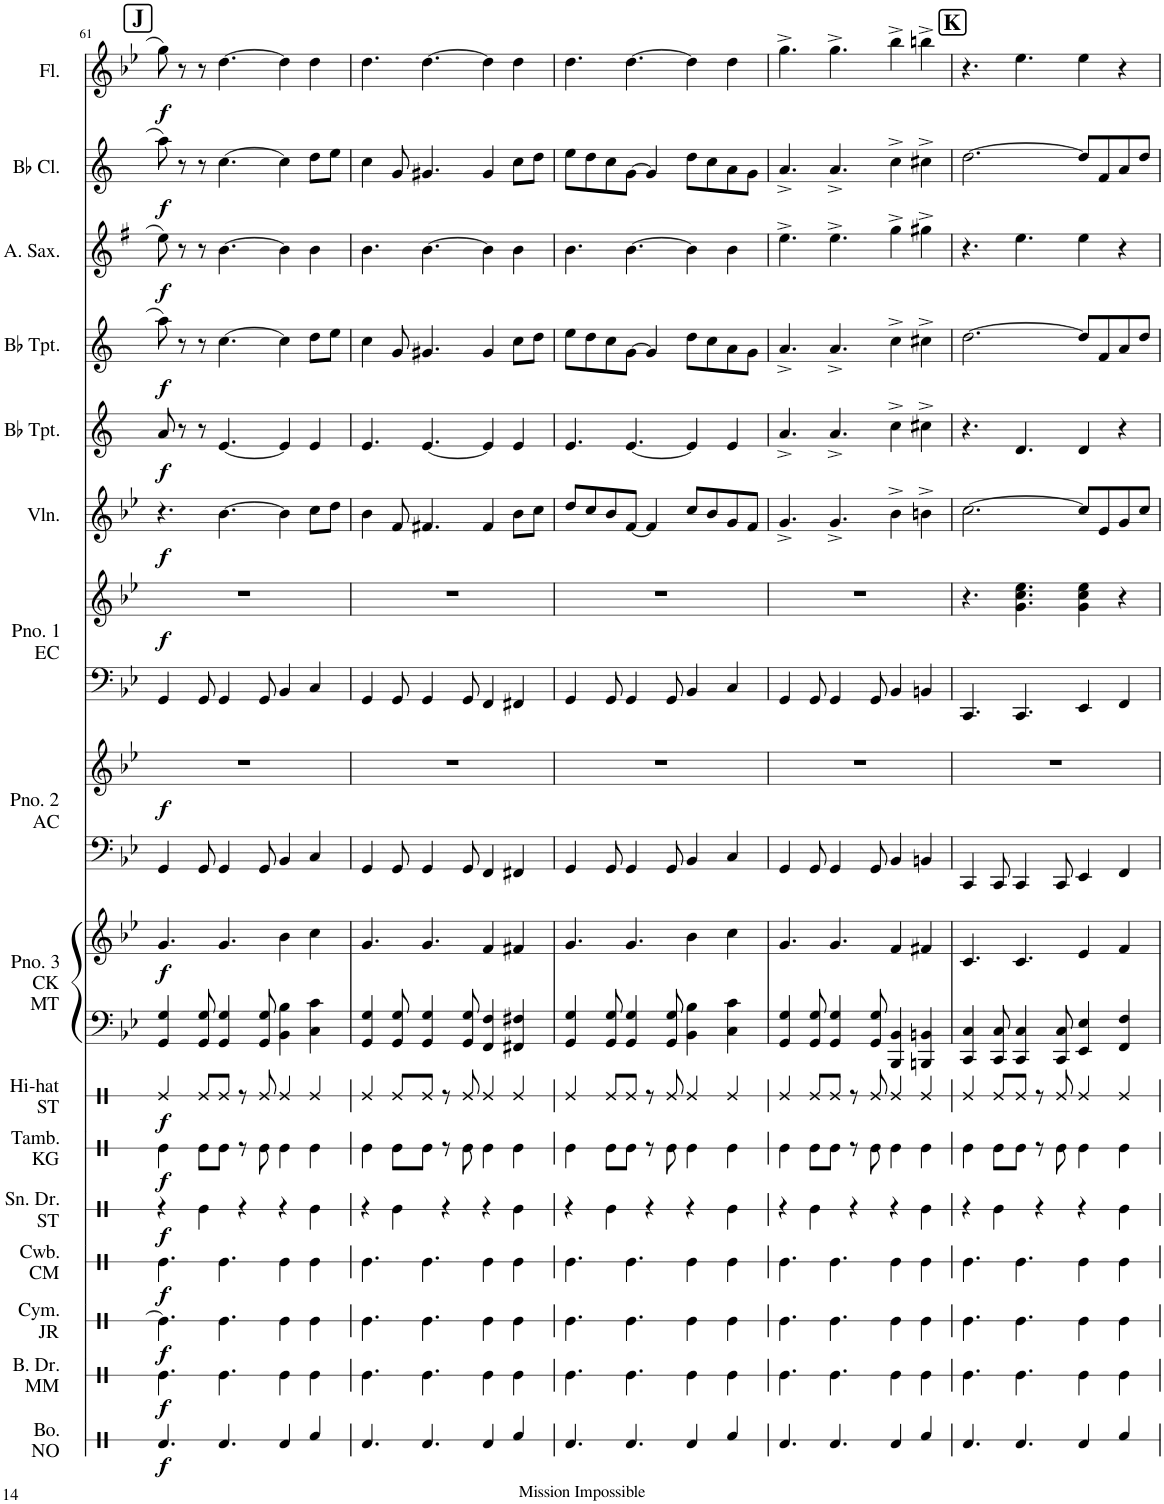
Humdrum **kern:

**kern	**dynam	**kern	**dynam	**kern	**dynam	**kern	**dynam	**kern	**dynam	**kern	**dynam	**kern	**dynam	**kern	**kern	**dynam	**kern	**kern	**dynam	**kern	**kern	**dynam	**kern	**dynam	**kern	**dynam	**kern	**dynam	**kern	**dynam	**kern	**dynam	**kern	**dynam
*part16	*part16	*part15	*part15	*part14	*part14	*part13	*part13	*part12	*part12	*part11	*part11	*part10	*part10	*part9	*part9	*part9	*part8	*part8	*part8	*part7	*part7	*part7	*part6	*part6	*part5	*part5	*part4	*part4	*part3	*part3	*part2	*part2	*part1	*part1
*staff19	*staff19	*staff18	*staff18	*staff17	*staff17	*staff16	*staff16	*staff15	*staff15	*staff14	*staff14	*staff13	*staff13	*staff12	*staff11	*staff11/12	*staff10	*staff9	*staff9/10	*staff8	*staff7	*staff7/8	*staff6	*staff6	*staff5	*staff5	*staff4	*staff4	*staff3	*staff3	*staff2	*staff2	*staff1	*staff1
*I"Bongos Nick	*	*I"Bass Drum Michael	*	*I"Cymbal Jordan	*	*I"Cowbell Christina M	*	*I"Snare Drum Seth	*	*I"Tambourine Kara	*	*I"Hi-hat Sarah	*	*I"Piano 3 Christina Mercy	*	*	*I"Piano 2 Aaron	*	*	*I"Piano 1 Ethan	*	*	*I"Violin	*	*I"Bb Trumpet 2	*	*I"Trumpet 1	*	*I"Alto Saxophone	*	*I"Bb Clarinet	*	*I"Flute	*
*I'Bo. NO	*	*I'B. Dr. MM	*	*I'Cym. JR	*	*I'Cwb. CM	*	*I'Sn. Dr. ST	*	*	*	*	*	*	*	*	*	*	*	*	*	*	*I'Vln.	*	*I'Bb Tpt.	*	*	*	*I'A. Sax.	*	*I'Bb Cl.	*	*I'Fl.	*
!!LO:PB:g=z
*clefX	*	*clefX	*	*clefX	*	*clefX	*	*clefX	*	*clefX	*	*clefX	*	*clefF4	*clefG2	*	*clefF4	*clefG2	*	*clefF4	*clefG2	*	*clefG2	*	*clefG2	*	*clefG2	*	*clefG2	*	*clefG2	*	*clefG2	*
*	*	*	*	*	*	*	*	*	*	*	*	*	*	*	*	*	*	*	*	*	*	*	*	*	*Trd1c2	*	*Trd1c2	*	*Trd5c9	*	*Trd1c2	*	*	*
*k[]	*	*k[]	*	*k[]	*	*k[]	*	*k[]	*	*k[]	*	*k[]	*	*k[b-e-]	*k[b-e-]	*	*k[b-e-]	*k[b-e-]	*	*k[b-e-]	*k[b-e-]	*	*k[b-e-]	*	*k[]	*	*k[]	*	*k[f#]	*	*k[]	*	*k[b-e-]	*
*M5/4	*	*M5/4	*	*M5/4	*	*M5/4	*	*M5/4	*	*M5/4	*	*M5/4	*	*M5/4	*M5/4	*	*M5/4	*M5/4	*	*M5/4	*M5/4	*	*M5/4	*	*M5/4	*	*M5/4	*	*M5/4	*	*M5/4	*	*M5/4	*
!!LO:REH:place=s1:a:B:cj:fs=14:t=J
=61	=61	=61	=61	=61	=61	=61	=61	=61	=61	=61	=61	=61	=61	=61	=61	=61	=61	=61	=61	=61	=61	=61	=61	=61	=61	=61	=61	=61	=61	=61	=61	=61	=61	=61
!	!LO:DY:b	!	!LO:DY:b	!	!LO:DY:b	!	!LO:DY:b	!	!LO:DY:b	!	!LO:DY:b	!	!LO:DY:b	!	!	!LO:DY:b	!	!	!LO:DY:b	!	!	!LO:DY:b	!	!LO:DY:b	!	!LO:DY:b	!	!LO:DY:b	!	!LO:DY:b	!	!LO:DY:b	!	!LO:DY:b
4.Rd/	f	4.Re\	f	4.Re\]	f	4.Re\	f	4r	f	4Re\	f	4Re/	f	4GG/ 4G/	4.g/	f	4GG/	4%5r	f	4GG/	4%5r	f	4.r	f	8a/	f	8aa\	f	8ee\	f	8aa\	f	8gg\	f
.	.	.	.	.	.	.	.	.	.	.	.	.	.	.	.	.	.	.	.	.	.	.	.	.	8r	.	8r	.	8r	.	8r	.	8r	.
.	.	.	.	.	.	.	.	4Re\	.	8Re\L	.	8Re/L	.	8GG/ 8G/	.	.	8GG/	.	.	8GG/	.	.	.	.	8r	.	8r	.	8r	.	8r	.	8r	.
4.Rd/	.	4.Re\	.	4.Re\	.	4.Re\	.	.	.	8Re\J	.	8Re/J	.	4GG/ 4G/	4.g/	.	4GG/	.	.	4GG/	.	.	[4.b-\	.	[4.e/	.	[4.cc\	.	[4.b\	.	[4.cc\	.	[4.dd\	.
.	.	.	.	.	.	.	.	4r	.	8r	.	8r	.	.	.	.	.	.	.	.	.	.	.	.	.	.	.	.	.	.	.	.	.	.
.	.	.	.	.	.	.	.	.	.	8Re\	.	8Re/	.	8GG/ 8G/	.	.	8GG/	.	.	8GG/	.	.	.	.	.	.	.	.	.	.	.	.	.	.
4Rd/	.	4Re\	.	4Re\	.	4Re\	.	4r	.	4Re\	.	4Re/	.	4BB-\ 4B-\	4b-\	.	4BB-/	.	.	4BB-/	.	.	4b-\]	.	4e/]	.	4cc\]	.	4b\]	.	4cc\]	.	4dd\]	.
4Rf/	.	4Re\	.	4Re\	.	4Re\	.	4Re\	.	4Re\	.	4Re/	.	4C\ 4c\	4cc\	.	4C/	.	.	4C/	.	.	8cc\L	.	4e/	.	8dd\L	.	4b\	.	8dd\L	.	4dd\	.
.	.	.	.	.	.	.	.	.	.	.	.	.	.	.	.	.	.	.	.	.	.	.	8dd\J	.	.	.	8ee\J	.	.	.	8ee\J	.	.	.
=62	=62	=62	=62	=62	=62	=62	=62	=62	=62	=62	=62	=62	=62	=62	=62	=62	=62	=62	=62	=62	=62	=62	=62	=62	=62	=62	=62	=62	=62	=62	=62	=62	=62	=62
4.Rd/	.	4.Re\	.	4.Re\	.	4.Re\	.	4r	.	4Re\	.	4Re/	.	4GG/ 4G/	4.g/	.	4GG/	4%5r	.	4GG/	4%5r	.	4b-\	.	4.e/	.	4cc\	.	4.b\	.	4cc\	.	4.dd\	.
.	.	.	.	.	.	.	.	4Re\	.	8Re\L	.	8Re/L	.	8GG/ 8G/	.	.	8GG/	.	.	8GG/	.	.	8f/	.	.	.	8g/	.	.	.	8g/	.	.	.
4.Rd/	.	4.Re\	.	4.Re\	.	4.Re\	.	.	.	8Re\J	.	8Re/J	.	4GG/ 4G/	4.g/	.	4GG/	.	.	4GG/	.	.	4.f#X/	.	[4.e/	.	4.g#X/	.	[4.b\	.	4.g#X/	.	[4.dd\	.
.	.	.	.	.	.	.	.	4r	.	8r	.	8r	.	.	.	.	.	.	.	.	.	.	.	.	.	.	.	.	.	.	.	.	.	.
.	.	.	.	.	.	.	.	.	.	8Re\	.	8Re/	.	8GG/ 8G/	.	.	8GG/	.	.	8GG/	.	.	.	.	.	.	.	.	.	.	.	.	.	.
4Rd/	.	4Re\	.	4Re\	.	4Re\	.	4r	.	4Re\	.	4Re/	.	4FF/ 4F/	4f/	.	4FF/	.	.	4FF/	.	.	4f#/	.	4e/]	.	4g#/	.	4b\]	.	4g#/	.	4dd\]	.
4Rf/	.	4Re\	.	4Re\	.	4Re\	.	4Re\	.	4Re\	.	4Re/	.	4FF#X/ 4F#X/	4f#X/	.	4FF#X/	.	.	4FF#X/	.	.	8b-\L	.	4e/	.	8cc\L	.	4b\	.	8cc\L	.	4dd\	.
.	.	.	.	.	.	.	.	.	.	.	.	.	.	.	.	.	.	.	.	.	.	.	8cc\J	.	.	.	8dd\J	.	.	.	8dd\J	.	.	.
=63	=63	=63	=63	=63	=63	=63	=63	=63	=63	=63	=63	=63	=63	=63	=63	=63	=63	=63	=63	=63	=63	=63	=63	=63	=63	=63	=63	=63	=63	=63	=63	=63	=63	=63
4.Rd/	.	4.Re\	.	4.Re\	.	4.Re\	.	4r	.	4Re\	.	4Re/	.	4GG/ 4G/	4.g/	.	4GG/	4%5r	.	4GG/	4%5r	.	8dd/L	.	4.e/	.	8ee\L	.	4.b\	.	8ee\L	.	4.dd\	.
.	.	.	.	.	.	.	.	.	.	.	.	.	.	.	.	.	.	.	.	.	.	.	8cc/	.	.	.	8dd\	.	.	.	8dd\	.	.	.
.	.	.	.	.	.	.	.	4Re\	.	8Re\L	.	8Re/L	.	8GG/ 8G/	.	.	8GG/	.	.	8GG/	.	.	8b-/	.	.	.	8cc\	.	.	.	8cc\	.	.	.
4.Rd/	.	4.Re\	.	4.Re\	.	4.Re\	.	.	.	8Re\J	.	8Re/J	.	4GG/ 4G/	4.g/	.	4GG/	.	.	4GG/	.	.	[8f/J	.	[4.e/	.	[8g\J	.	[4.b\	.	[8g\J	.	[4.dd\	.
.	.	.	.	.	.	.	.	4r	.	8r	.	8r	.	.	.	.	.	.	.	.	.	.	4f/]	.	.	.	4g/]	.	.	.	4g/]	.	.	.
.	.	.	.	.	.	.	.	.	.	8Re\	.	8Re/	.	8GG/ 8G/	.	.	8GG/	.	.	8GG/	.	.	.	.	.	.	.	.	.	.	.	.	.	.
4Rd/	.	4Re\	.	4Re\	.	4Re\	.	4r	.	4Re\	.	4Re/	.	4BB-\ 4B-\	4b-\	.	4BB-/	.	.	4BB-/	.	.	8cc/L	.	4e/]	.	8dd\L	.	4b\]	.	8dd\L	.	4dd\]	.
.	.	.	.	.	.	.	.	.	.	.	.	.	.	.	.	.	.	.	.	.	.	.	8b-/	.	.	.	8cc\	.	.	.	8cc\	.	.	.
4Rf/	.	4Re\	.	4Re\	.	4Re\	.	4Re\	.	4Re\	.	4Re/	.	4C\ 4c\	4cc\	.	4C/	.	.	4C/	.	.	8g/	.	4e/	.	8a\	.	4b\	.	8a\	.	4dd\	.
.	.	.	.	.	.	.	.	.	.	.	.	.	.	.	.	.	.	.	.	.	.	.	8f/J	.	.	.	8g\J	.	.	.	8g\J	.	.	.
=64	=64	=64	=64	=64	=64	=64	=64	=64	=64	=64	=64	=64	=64	=64	=64	=64	=64	=64	=64	=64	=64	=64	=64	=64	=64	=64	=64	=64	=64	=64	=64	=64	=64	=64
4.Rd/	.	4.Re\	.	4.Re\	.	4.Re\	.	4r	.	4Re\	.	4Re/	.	4GG/ 4G/	4.g/	.	4GG/	4%5r	.	4GG/	4%5r	.	4.g^/	.	4.a^/	.	4.a^/	.	4.ee^\	.	4.a^/	.	4.gg^\	.
.	.	.	.	.	.	.	.	4Re\	.	8Re\L	.	8Re/L	.	8GG/ 8G/	.	.	8GG/	.	.	8GG/	.	.	.	.	.	.	.	.	.	.	.	.	.	.
4.Rd/	.	4.Re\	.	4.Re\	.	4.Re\	.	.	.	8Re\J	.	8Re/J	.	4GG/ 4G/	4.g/	.	4GG/	.	.	4GG/	.	.	4.g^/	.	4.a^/	.	4.a^/	.	4.ee^\	.	4.a^/	.	4.gg^\	.
.	.	.	.	.	.	.	.	4r	.	8r	.	8r	.	.	.	.	.	.	.	.	.	.	.	.	.	.	.	.	.	.	.	.	.	.
.	.	.	.	.	.	.	.	.	.	8Re\	.	8Re/	.	8GG/ 8G/	.	.	8GG/	.	.	8GG/	.	.	.	.	.	.	.	.	.	.	.	.	.	.
4Rd/	.	4Re\	.	4Re\	.	4Re\	.	4r	.	4Re\	.	4Re/	.	4BBB-/ 4BB-/	4f/	.	4BB-/	.	.	4BB-/	.	.	4b-^\	.	4cc^\	.	4cc^\	.	4gg^\	.	4cc^\	.	4bb-^\	.
4Rf/	.	4Re\	.	4Re\	.	4Re\	.	4Re\	.	4Re\	.	4Re/	.	4BBBn/ 4BBn/	4f#X/	.	4BBn/	.	.	4BBn/	.	.	4bn^\	.	4cc#X^\	.	4cc#X^\	.	4gg#X^\	.	4cc#X^\	.	4bbn^\	.
!!LO:REH:place=s1:a:B:cj:fs=14:t=K
=65	=65	=65	=65	=65	=65	=65	=65	=65	=65	=65	=65	=65	=65	=65	=65	=65	=65	=65	=65	=65	=65	=65	=65	=65	=65	=65	=65	=65	=65	=65	=65	=65	=65	=65
4.Rd/	.	4.Re\	.	4.Re\	.	4.Re\	.	4r	.	4Re\	.	4Re/	.	4CC/ 4C/	4.c/	.	4CC/	4%5r	.	4.CC/	4.r	.	[2.cc\	.	4.r	.	[2.dd\	.	4.r	.	[2.dd\	.	4.r	.
.	.	.	.	.	.	.	.	4Re\	.	8Re\L	.	8Re/L	.	8CC/ 8C/	.	.	8CC/	.	.	.	.	.	.	.	.	.	.	.	.	.	.	.	.	.
4.Rd/	.	4.Re\	.	4.Re\	.	4.Re\	.	.	.	8Re\J	.	8Re/J	.	4CC/ 4C/	4.c/	.	4CC/	.	.	4.CC/	4.g\ 4.cc\ 4.ee-\	.	.	.	4.d/	.	.	.	4.ee\	.	.	.	4.ee-\	.
.	.	.	.	.	.	.	.	4r	.	8r	.	8r	.	.	.	.	.	.	.	.	.	.	.	.	.	.	.	.	.	.	.	.	.	.
.	.	.	.	.	.	.	.	.	.	8Re\	.	8Re/	.	8CC/ 8C/	.	.	8CC/	.	.	.	.	.	.	.	.	.	.	.	.	.	.	.	.	.
4Rd/	.	4Re\	.	4Re\	.	4Re\	.	4r	.	4Re\	.	4Re/	.	4EE-/ 4E-/	4e-/	.	4EE-/	.	.	4EE-/	4g\ 4cc\ 4ee-\	.	8cc/L]	.	4d/	.	8dd/L]	.	4ee\	.	8dd/L]	.	4ee-\	.
.	.	.	.	.	.	.	.	.	.	.	.	.	.	.	.	.	.	.	.	.	.	.	8e-/	.	.	.	8f/	.	.	.	8f/	.	.	.
4Rf/	.	4Re\	.	4Re\	.	4Re\	.	4Re\	.	4Re\	.	4Re/	.	4FF/ 4F/	4f/	.	4FF/	.	.	4FF/	4r	.	8g/	.	4r	.	8a/	.	4r	.	8a/	.	4r	.
.	.	.	.	.	.	.	.	.	.	.	.	.	.	.	.	.	.	.	.	.	.	.	8cc/J	.	.	.	8dd/J	.	.	.	8dd/J	.	.	.
=	=	=	=	=	=	=	=	=	=	=	=	=	=	=	=	=	=	=	=	=	=	=	=	=	=	=	=	=	=	=	=	=	=	=
*-	*-	*-	*-	*-	*-	*-	*-	*-	*-	*-	*-	*-	*-	*-	*-	*-	*-	*-	*-	*-	*-	*-	*-	*-	*-	*-	*-	*-	*-	*-	*-	*-	*-	*-
